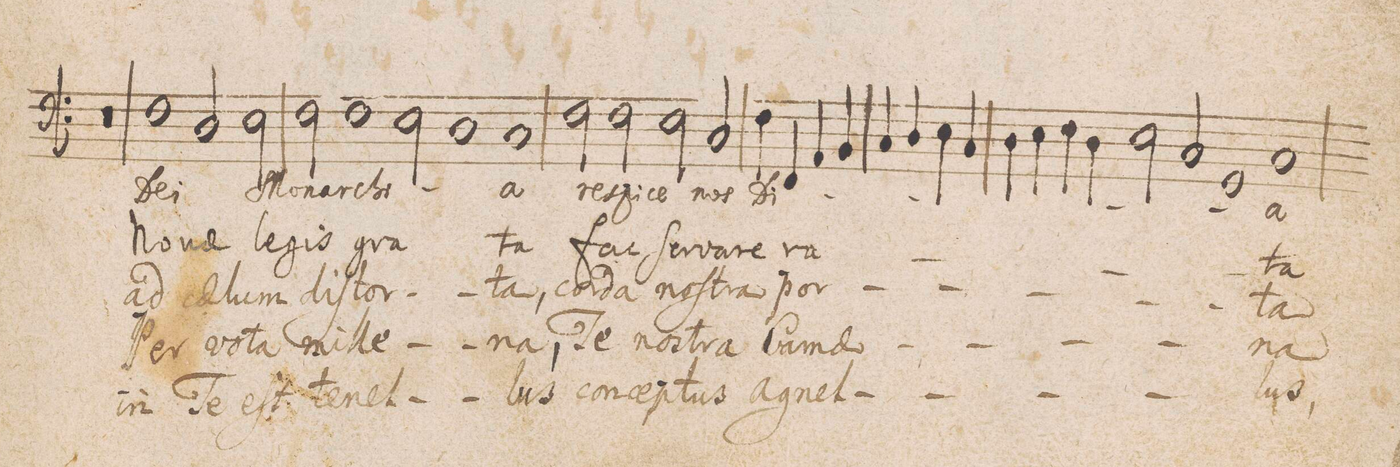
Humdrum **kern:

**kern	**text	**text	**text	**text	**text
*I"Baſso a 5. vel. 4.	*	*	*	*	*
*clefF4	*	*	*	*	*
*k[b-]	*	*	*	*	*
*met(c|)	*	*	*	*	*
*M2/2	*	*	*	*	*
0r	.	.	.	.	.
=12-	=12-	=12-	=12-	=12-	=12-
1F\	De-	No-	ad	Per	in
2D/	-i	-v(a)e	c(a)e-	vo-	Te
2E\	Mo-	le-	-lum	-ta	eſt
=13-	=13-	=13-	=13-	=13-	=13-
2F\	-nar-	-gis	diſ-	mi-	te-
1F\	-chi-	gra-	-tor-	-le-	-nel-
2E\	.	.	.	.	.
=14-	=14-	=14-	=14-	=14-	=14-
1D\	.	.	.	.	.
1C/	-a	-ta	-ta,	-na,	-lus
=15-	=15-	=15-	=15-	=15-	=15-
2F\	re-	fac	cor-	Te	con-
2F\	-spi-	ſer-	-da	nos-	-cep-
2E\	-ce	-va-	noſ-	.	-tus
2C/	nos	-re	-tra	-tra	a-
=16-	=16-	=16-	=16-	=16-	=16-
4F\	Di-	ra-	por-	Ca-	-gnel-
4FF/	.	.	.	-m(a)e-	.
4AA/	.	.	.	.	.
4BB-/	.	.	.	.	.
4C/	.	.	.	.	.
4D/	.	.	.	.	.
4E\	.	.	.	.	.
4C/	.	.	.	.	.
=17-	=17-	=17-	=17-	=17-	=17-
4D\	.	.	.	.	.
4E\	.	.	.	.	.
4F\	.	.	.	.	.
4D\	.	.	.	.	.
2E\	.	.	.	.	.
2C/	.	.	.	.	.
=18-	=18-	=18-	=18-	=18-	=18-
1GG/	.	.	.	.	.
1C/	-a	-ta	-ta	-na	-lus,
=19-	=19-	=19-	=19-	=19-	=19-
*-	*-	*-	*-	*-	*-
